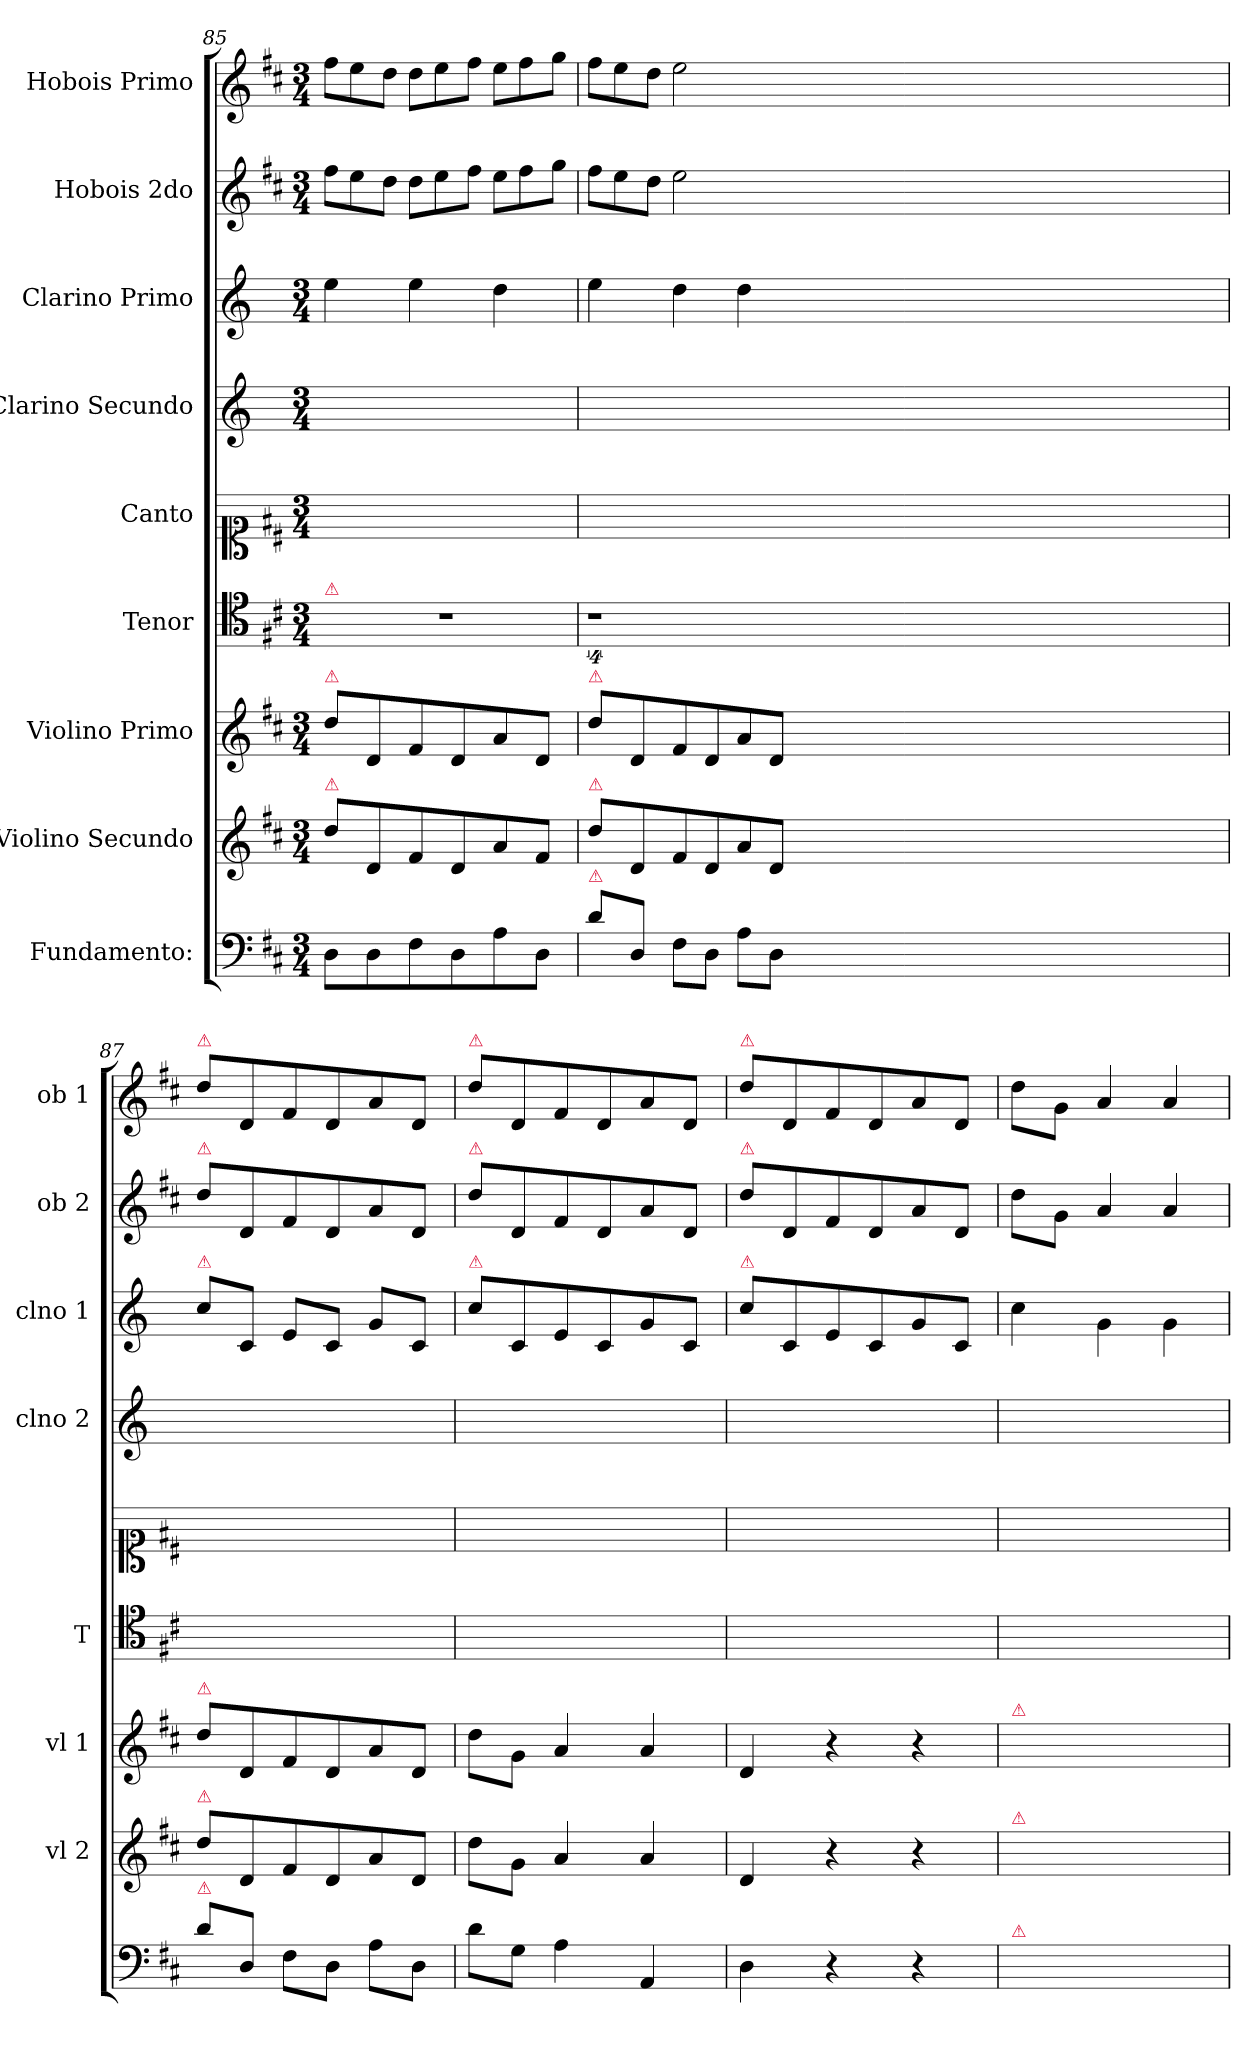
**kern	**kern	**kern	**kern	**kern	**kern	**kern	**kern	**kern
*part9	*part8	*part7	*part6	*part5	*part4	*part3	*part2	*part1
*staff9	*staff8	*staff7	*staff6	*staff5	*staff4	*staff3	*staff2	*staff1
*I"Fundamento:	*I"Violino Secundo	*I"Violino Primo	*I"Tenor	*I"Canto	*I"Clarino Secundo	*I"Clarino Primo	*I"Hobois 2do	*I"Hobois Primo
*	*I'vl 2	*I'vl 1	*I'T	*	*I'clno 2	*I'clno 1	*I'ob 2	*I'ob 1
*clefF4	*clefG2	*clefG2	*clefC4	*clefC1	*clefG2	*clefG2	*clefG2	*clefG2
*	*	*	*	*	*ITrd-1c-2	*ITrd-1c-2	*	*
*k[f#c#]	*k[f#c#]	*k[f#c#]	*k[f#c#]	*k[f#c#]	*k[f#c#]	*k[f#c#]	*k[f#c#]	*k[f#c#]
*M3/4	*M3/4	*M3/4	*M3/4	*M3/4	*M3/4	*M3/4	*M3/4	*M3/4
*	*	*	*	*	*	*	*Xtuplet	*Xtuplet
=85	=85	=85	=85	=85	=85	=85	=85	=85
!	!	!	!LO:TX:a:color=crimson:t=⚠	!	!	!	!	!
!	!	!LO:TX:a:color=crimson:t=⚠	!	!	!	!	!	!
!	!LO:TX:a:color=crimson:t=⚠	!	!	!	!	!	!	!
8D\L	8dd\L	8dd\L	2.r	2.ryy	2.ryy	4ff#\	12ff#\L	12ff#\L
.	.	.	.	.	.	.	12ee\	12ee\
8D\	8d/	8d/	.	.	.	.	.	.
.	.	.	.	.	.	.	12dd\J	12dd\J
8F#\	8f#/	8f#/	.	.	.	4ff#\	12dd\L	12dd\L
.	.	.	.	.	.	.	12ee\	12ee\
8D\	8d/	8d/	.	.	.	.	.	.
.	.	.	.	.	.	.	12ff#\J	12ff#\J
8A\	8a/	8a/	.	.	.	4ee\	12ee\L	12ee\L
.	.	.	.	.	.	.	12ff#\	12ff#\
8D\J	8f#/J	8d/J	.	.	.	.	.	.
.	.	.	.	.	.	.	12gg\J	12gg\J
=86	=86	=86	=86	=86	=86	=86	=86	=86
!	!	!LO:TX:a:color=crimson:t=⚠	!	!	!	!	!	!
!	!LO:TX:a:color=crimson:t=⚠	!	!	!	!	!	!	!
!LO:TX:a:color=crimson:t=⚠	!	!	!	!	!	!	!	!
8d\L	8dd\L	8dd\L	4%21r	00ryy	2.ryy	4ff#\	12ff#\L	12ff#\L
.	.	.	.	.	.	.	12ee\	12ee\
8D/J	8d/	8d/	.	.	.	.	.	.
.	.	.	.	.	.	.	12dd\J	12dd\J
8F#\L	8f#/	8f#/	.	.	.	4ee\	2ee\	2ee\
8D\J	8d/	8d/	.	.	.	.	.	.
8A\L	8a/	8a/	.	.	.	4ee\	.	.
8D\J	8d/J	8d/J	.	.	.	.	.	.
00ryy	00ryy	00ryy	.	.	00ryy	00ryy	00ryy	00ryy
.	.	.	.	1ryy	.	.	.	.
2ryy	2ryy	2ryy	.	.	2ryy	2ryy	2ryy	2ryy
.	.	.	.	4ryy	.	.	.	.
=87	=87	=87	=87	=87	=87	=87	=87	=87
!	!	!	!	!	!	!	!	!LO:TX:a:color=crimson:t=⚠
!	!	!	!	!	!	!	!LO:TX:a:color=crimson:t=⚠	!
!	!	!	!	!	!	!LO:TX:a:color=crimson:t=⚠	!	!
!	!	!LO:TX:a:color=crimson:t=⚠	!	!	!	!	!	!
!	!LO:TX:a:color=crimson:t=⚠	!	!	!	!	!	!	!
!LO:TX:a:color=crimson:t=⚠	!	!	!	!	!	!	!	!
8d\L	8dd\L	8dd\L	2.ryy	2.ryy	2.ryy	8dd\L	8dd\L	8dd\L
8D/J	8d/	8d/	.	.	.	8d/J	8d/	8d/
8F#\L	8f#/	8f#/	.	.	.	8f#/L	8f#/	8f#/
8D\J	8d/	8d/	.	.	.	8d/J	8d/	8d/
8A\L	8a/	8a/	.	.	.	8a/L	8a/	8a/
8D\J	8d/J	8d/J	.	.	.	8d/J	8d/J	8d/J
=88	=88	=88	=88	=88	=88	=88	=88	=88
!	!	!	!	!	!	!	!	!LO:TX:a:color=crimson:t=⚠
!	!	!	!	!	!	!	!LO:TX:a:color=crimson:t=⚠	!
!	!	!	!	!	!	!LO:TX:a:color=crimson:t=⚠	!	!
8d\L	8dd\L	8dd\L	2.ryy	2.ryy	2.ryy	8dd\L	8dd\L	8dd\L
8G\J	8g\J	8g\J	.	.	.	8d/	8d/	8d/
4A\	4a/	4a/	.	.	.	8f#/	8f#/	8f#/
.	.	.	.	.	.	8d/	8d/	8d/
4AA/	4a/	4a/	.	.	.	8a/	8a/	8a/
.	.	.	.	.	.	8d/J	8d/J	8d/J
=89	=89	=89	=89	=89	=89	=89	=89	=89
!	!	!	!	!	!	!	!	!LO:TX:a:color=crimson:t=⚠
!	!	!	!	!	!	!	!LO:TX:a:color=crimson:t=⚠	!
!	!	!	!	!	!	!LO:TX:a:color=crimson:t=⚠	!	!
4D\	4d/	4d/	2.ryy	2.ryy	2.ryy	8dd\L	8dd\L	8dd\L
.	.	.	.	.	.	8d/	8d/	8d/
4r	4r	4r	.	.	.	8f#/	8f#/	8f#/
.	.	.	.	.	.	8d/	8d/	8d/
4r	4r	4r	.	.	.	8a/	8a/	8a/
.	.	.	.	.	.	8d/J	8d/J	8d/J
=90	=90	=90	=90	=90	=90	=90	=90	=90
!	!	!LO:TX:a:color=crimson:t=⚠	!	!	!	!	!	!
!	!LO:TX:a:color=crimson:t=⚠	!	!	!	!	!	!	!
!LO:TX:a:color=crimson:t=⚠	!	!	!	!	!	!	!	!
2.ryy	2.ryy	2.ryy	2.ryy	2.ryy	2.ryy	4dd\	8dd\L	8dd\L
.	.	.	.	.	.	.	8g\J	8g\J
.	.	.	.	.	.	4a\	4a/	4a/
.	.	.	.	.	.	4a\	4a/	4a/
=	=	=	=	=	=	=	=	=
*-	*-	*-	*-	*-	*-	*-	*-	*-
